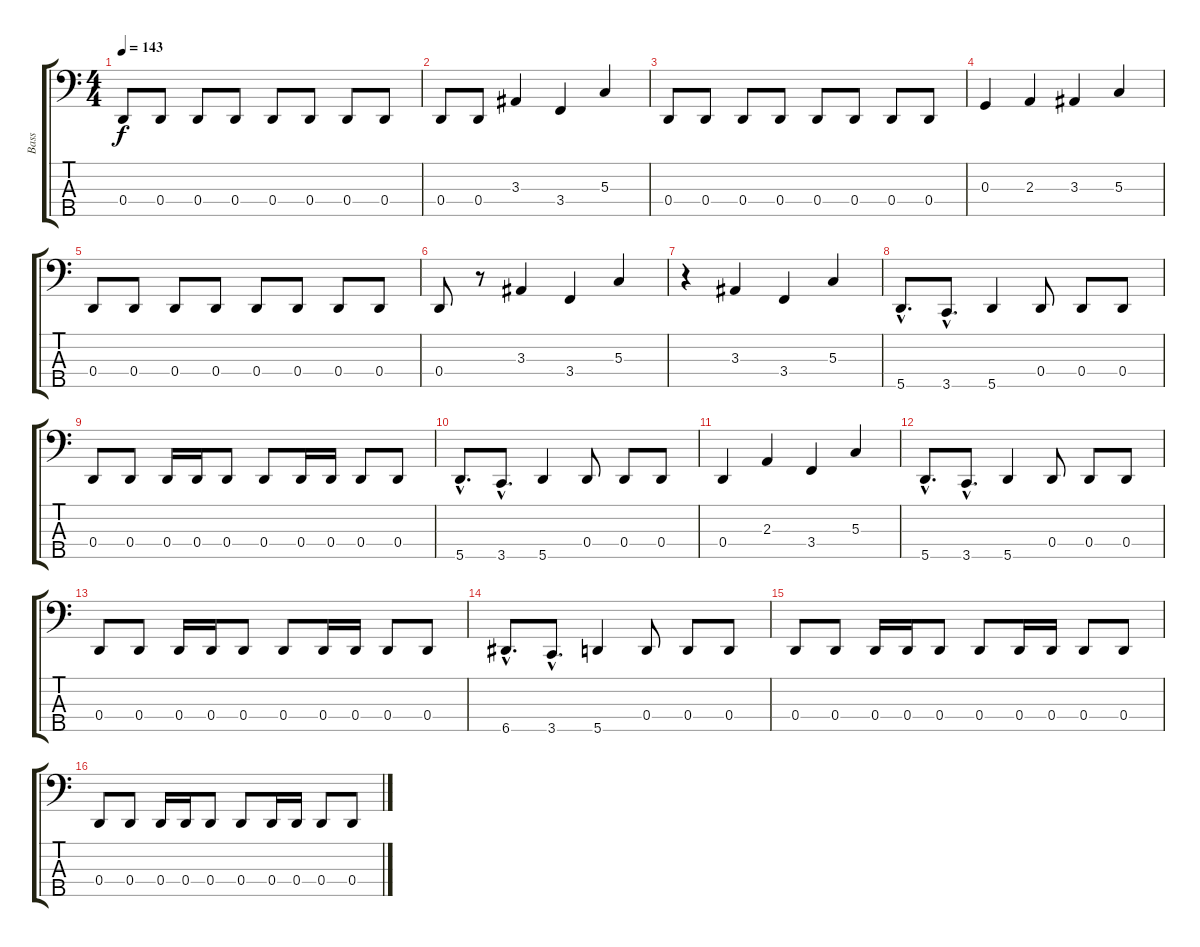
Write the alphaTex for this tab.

\track ("Bass" "Bass") {instrument electricbasspick}
\staff {score tabs}
\tuning (F2 C2 G1 D1 A0) {hide}
\ts (4 4)
\tempo 143
\clef f4
\ks c
0.4.8{dy f} 0.4.8 0.4.8 0.4.8 0.4.8 0.4.8 0.4.8 0.4.8 |
0.4.8 0.4.8 3.3.4 3.4.4 5.3.4 |
0.4.8 0.4.8 0.4.8 0.4.8 0.4.8 0.4.8 0.4.8 0.4.8 |
0.3.4 2.3.4 3.3.4 5.3.4 |
0.4.8 0.4.8 0.4.8 0.4.8 0.4.8 0.4.8 0.4.8 0.4.8 |
0.4.8 r.8 3.3.4 3.4.4 5.3.4 |
r.4 3.3.4 3.4.4 5.3.4 |
5.5{hac}.8{d} 3.5{hac}.8{d} 5.5.4 0.4.8 0.4.8 0.4.8 |
0.4.8 0.4.8 0.4.16 0.4.16 0.4.8 0.4.8 0.4.16 0.4.16 0.4.8 0.4.8 |
5.5{hac}.8{d} 3.5{hac}.8{d} 5.5.4 0.4.8 0.4.8 0.4.8 |
0.4.4 2.3.4 3.4.4 5.3.4 |
5.5{hac}.8{d} 3.5{hac}.8{d} 5.5.4 0.4.8 0.4.8 0.4.8 |
0.4.8 0.4.8 0.4.16 0.4.16 0.4.8 0.4.8 0.4.16 0.4.16 0.4.8 0.4.8 |
6.5{hac}.8{d} 3.5{hac}.8{d} 5.5.4 0.4.8 0.4.8 0.4.8 |
0.4.8 0.4.8 0.4.16 0.4.16 0.4.8 0.4.8 0.4.16 0.4.16 0.4.8 0.4.8 |
0.4.8 0.4.8 0.4.16 0.4.16 0.4.8 0.4.8 0.4.16 0.4.16 0.4.8 0.4.8
